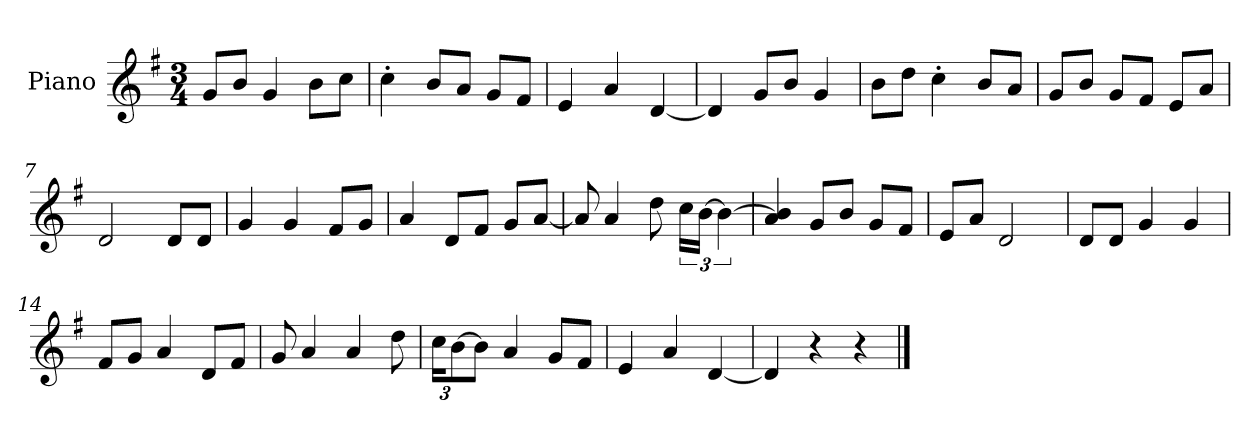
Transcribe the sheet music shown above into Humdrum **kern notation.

**kern
*part1
*staff1
*I"Piano
*I'P-no
*clefG2
*k[f#]
*M3/4
*MM175
=1
8g/L
8b/J
4g/
8b\L
8cc\J
=2
4cc'\
8b/L
8a/J
8g/L
8f#/J
=3
4e/
4a/
[4d/
=4
4d/]
8g/L
8b/J
4g/
=5
8b\L
8dd\J
4cc'\
8b/L
8a/J
=6
8g/L
8b/J
8g/L
8f#/J
8e/L
8a/J
=7
2d/
8d/L
8d/J
=8
4g/
4g/
8f#/L
8g/J
!!LO:LB:g=z
=9
4a/
8d/L
8f#/J
8g/L
[8a/J
=10
8a/]
4a/
8dd\
24cc\LL
[24b\JJ
6b\_
=11
4a/ 4b/]
8g/L
8b/J
8g/L
8f#/J
=12
8e/L
8a/J
2d/
=13
8d/L
8d/J
4g/
4g/
=14
8f#/L
8g/J
4a/
8d/L
8f#/J
=15
8g/
4a/
4a/
8dd\
=16
*Xbrackettup
24cc\KL
[12b\
8b\J]
4a/
8g/L
8f#/J
!!LO:LB:g=z
=17
4e/
4a/
[4d/
=18
4d/]
4r
4r
==
*-
